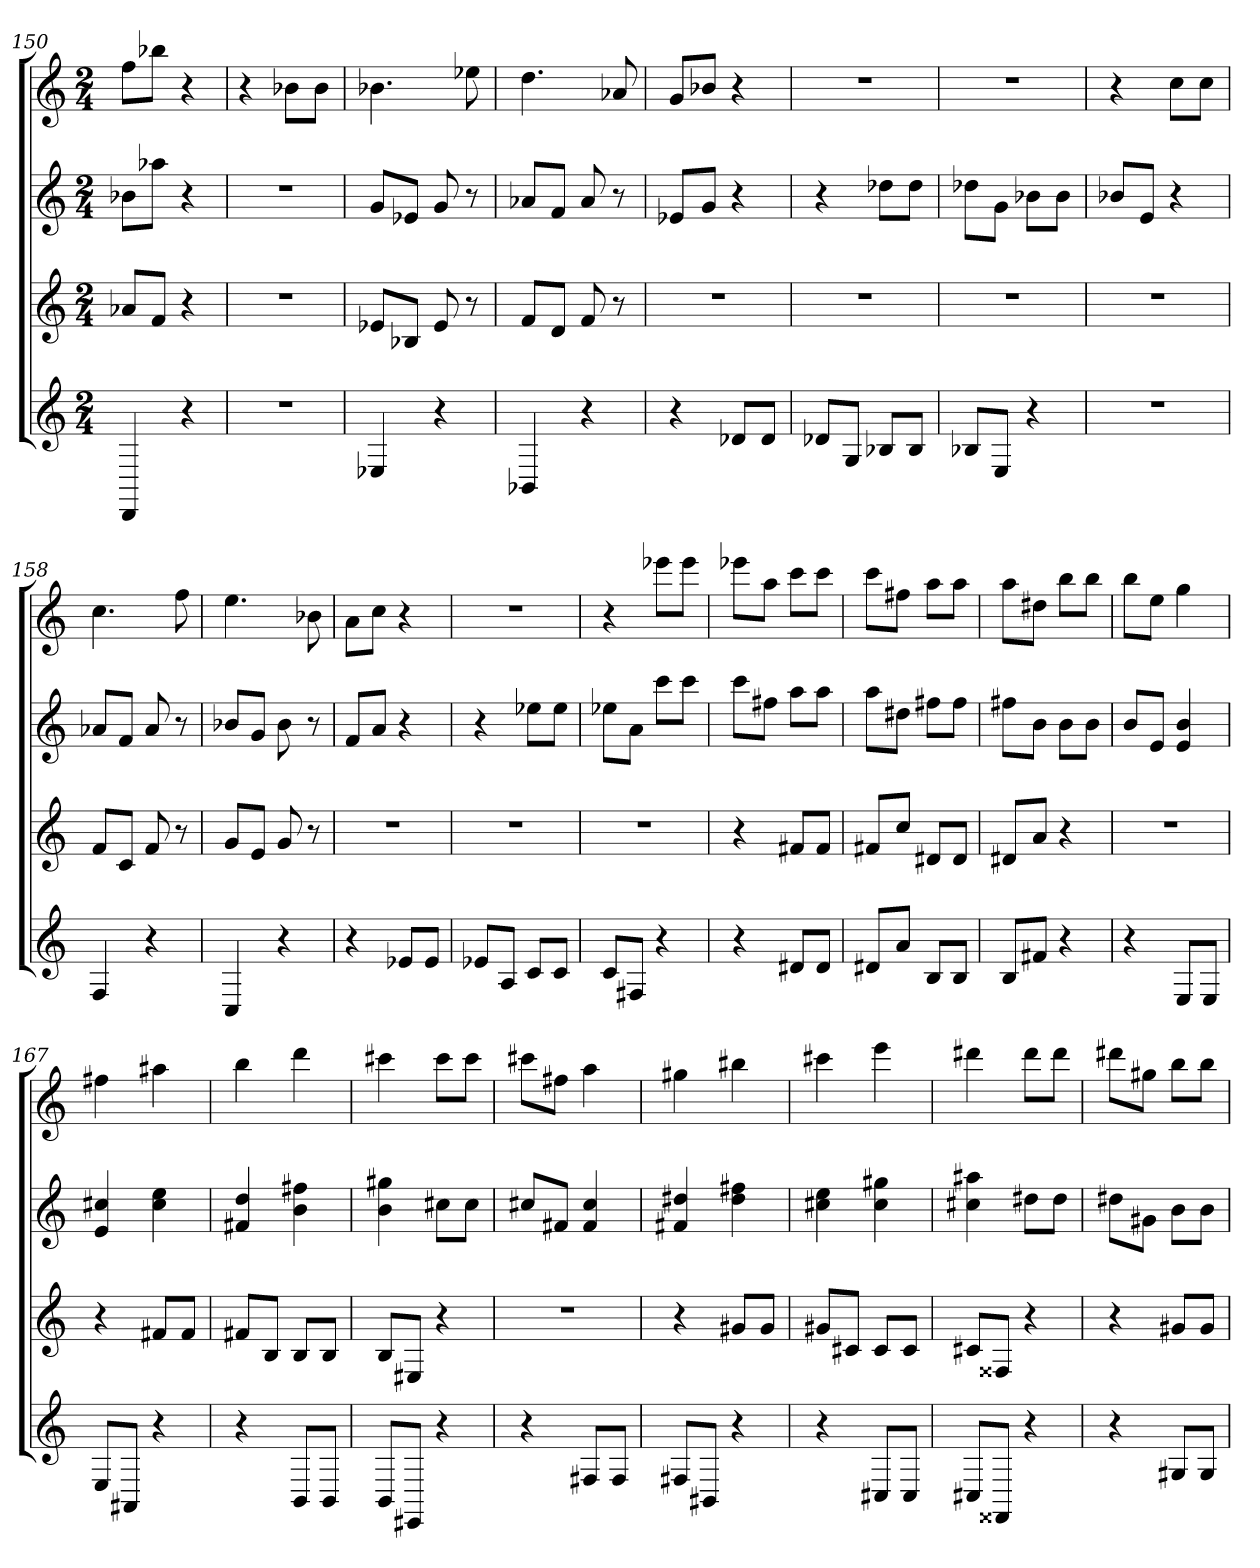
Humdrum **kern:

**kern	**kern	**kern	**kern
*part4	*part3	*part2	*part1
*staff4	*staff3	*staff2	*staff1
*k[]	*k[]	*k[]	*k[]
*C:	*C:	*C:	*C:
*M2/4	*M2/4	*M2/4	*M2/4
=150	=150	=150	=150
4DD	8a-XL	8b-XL	8ffL
.	8fJ	8aa-XJ	8bb-XJ
4r	4r	4r	4r
=151	=151	=151	=151
2r	2r	2r	4r
.	.	.	8b-XL
.	.	.	8b-J
=152	=152	=152	=152
4E-X	8e-XL	8gL	4.b-X
.	8B-XJ	8e-XJ	.
4r	8e-	8g	.
.	8r	8r	8ee-X
=153	=153	=153	=153
4BB-X	8fL	8a-XL	4.dd
.	8dJ	8fJ	.
4r	8f	8a-	.
.	8r	8r	8a-X
=154	=154	=154	=154
4r	2r	8e-XL	8gL
.	.	8gJ	8b-XJ
8d-XL	.	4r	4r
8d-J	.	.	.
=155	=155	=155	=155
8d-XL	2r	4r	2r
8GJ	.	.	.
8B-XL	.	8dd-XL	.
8B-J	.	8dd-J	.
=156	=156	=156	=156
8B-XL	2r	8dd-XL	2r
8EJ	.	8gJ	.
4r	.	8b-XL	.
.	.	8b-J	.
=157	=157	=157	=157
2r	2r	8b-XL	4r
.	.	8eJ	.
.	.	4r	8ccL
.	.	.	8ccJ
=158	=158	=158	=158
4F	8fL	8a-XL	4.cc
.	8cJ	8fJ	.
4r	8f	8a-	.
.	8r	8r	8ff
=159	=159	=159	=159
4C	8gL	8b-XL	4.ee
.	8eJ	8gJ	.
4r	8g	8b-	.
.	8r	8r	8b-X
=160	=160	=160	=160
4r	2r	8fL	8aL
.	.	8aJ	8ccJ
8e-XL	.	4r	4r
8e-J	.	.	.
=161	=161	=161	=161
8e-XL	2r	4r	2r
8AJ	.	.	.
8cL	.	8ee-XL	.
8cJ	.	8ee-J	.
=162	=162	=162	=162
8cL	2r	8ee-XL	4r
8F#XJ	.	8aJ	.
4r	.	8cccL	8eee-XL
.	.	8cccJ	8eee-J
=163	=163	=163	=163
4r	4r	8cccL	8eee-XL
.	.	8ff#XJ	8aaJ
8d#XL	8f#XL	8aaL	8cccL
8d#J	8f#J	8aaJ	8cccJ
=164	=164	=164	=164
8d#XL	8f#XL	8aaL	8cccL
8aJ	8ccJ	8dd#XJ	8ff#XJ
8BL	8d#XL	8ff#XL	8aaL
8BJ	8d#J	8ff#J	8aaJ
=165	=165	=165	=165
8BL	8d#XL	8ff#XL	8aaL
8f#XJ	8aJ	8bJ	8dd#XJ
4r	4r	8bL	8bbL
.	.	8bJ	8bbJ
=166	=166	=166	=166
4r	2r	8bL	8bbL
.	.	8eJ	8eeJ
8EL	.	4e 4b	4gg
8EJ	.	.	.
=167	=167	=167	=167
8EL	4r	4e 4cc#X	4ff#X
8AA#XJ	.	.	.
4r	8f#XL	4cc# 4ee	4aa#X
.	8f#J	.	.
=168	=168	=168	=168
4r	8f#XL	4f#X 4dd	4bb
.	8BJ	.	.
8BBL	8BL	4b 4ff#X	4ddd
8BBJ	8BJ	.	.
=169	=169	=169	=169
8BBL	8BL	4b 4gg#X	4ccc#X
8EE#XJ	8E#XJ	.	.
4r	4r	8cc#XL	8ccc#L
.	.	8cc#J	8ccc#J
=170	=170	=170	=170
4r	2r	8cc#XL	8ccc#XL
.	.	8f#XJ	8ff#XJ
8F#XL	.	4f# 4cc#	4aa
8F#J	.	.	.
=171	=171	=171	=171
8F#XL	4r	4f#X 4dd#X	4gg#X
8BB#XJ	.	.	.
4r	8g#XL	4dd# 4ff#X	4bb#X
.	8g#J	.	.
=172	=172	=172	=172
4r	8g#XL	4cc#X 4ee	4ccc#X
.	8c#XJ	.	.
8C#XL	8c#L	4cc# 4gg#X	4eee
8C#J	8c#J	.	.
=173	=173	=173	=173
8C#XL	8c#XL	4cc#X 4aa#X	4ddd#X
8FF##XJ	8F##XJ	.	.
4r	4r	8dd#XL	8ddd#L
.	.	8dd#J	8ddd#J
=174	=174	=174	=174
4r	4r	8dd#XL	8ddd#XL
.	.	8g#XJ	8gg#XJ
8G#XL	8g#XL	8bL	8bbL
8G#J	8g#J	8bJ	8bbJ
=	=	=	=
*-	*-	*-	*-
